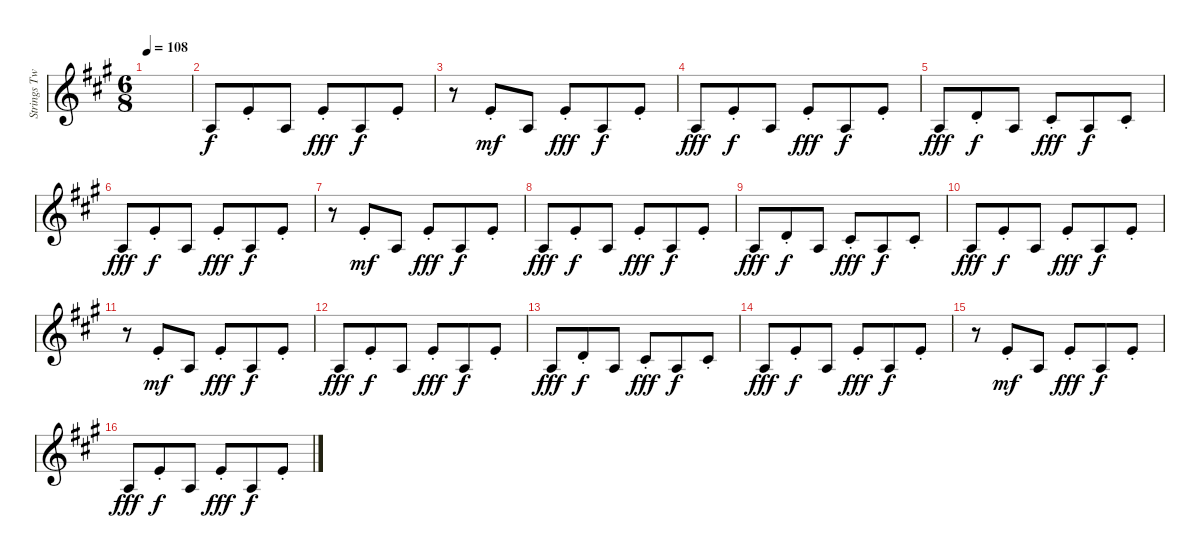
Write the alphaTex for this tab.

\track ("Strings Two" "Strings Tw") {instrument tremolostrings}
\staff {score}
\tuning (E4 B3 G3 D3 A2 E2) {hide}
\ts (6 8)
\tempo 108
\clef g2
\ks a
|
2.3.8 0.1{st}.8{dy f} 2.3.8 0.1{st}.8{dy fff} 2.3.8{dy f} 0.1{st}.8 |
r.8 0.1{st}.8{dy mf} 2.3.8 0.1{st}.8{dy fff} 2.3.8{dy f} 0.1{st}.8 |
2.3.8{dy fff} 0.1{st}.8{dy f} 2.3.8 0.1{st}.8{dy fff} 2.3.8{dy f} 0.1{st}.8 |
2.3.8{dy fff} 3.2{st}.8{dy f} 2.3.8 2.2{st}.8{dy fff} 2.3.8{dy f} 2.2{st}.8 |
2.3.8{dy fff} 0.1{st}.8{dy f} 2.3.8 0.1{st}.8{dy fff} 2.3.8{dy f} 0.1{st}.8 |
r.8 0.1{st}.8{dy mf} 2.3.8 0.1{st}.8{dy fff} 2.3.8{dy f} 0.1{st}.8 |
2.3.8{dy fff} 0.1{st}.8{dy f} 2.3.8 0.1{st}.8{dy fff} 2.3.8{dy f} 0.1{st}.8 |
2.3.8{dy fff} 3.2{st}.8{dy f} 2.3.8 2.2{st}.8{dy fff} 2.3.8{dy f} 2.2{st}.8 |
2.3.8{dy fff} 0.1{st}.8{dy f} 2.3.8 0.1{st}.8{dy fff} 2.3.8{dy f} 0.1{st}.8 |
r.8 0.1{st}.8{dy mf} 2.3.8 0.1{st}.8{dy fff} 2.3.8{dy f} 0.1{st}.8 |
2.3.8{dy fff} 0.1{st}.8{dy f} 2.3.8 0.1{st}.8{dy fff} 2.3.8{dy f} 0.1{st}.8 |
2.3.8{dy fff} 3.2{st}.8{dy f} 2.3.8 2.2{st}.8{dy fff} 2.3.8{dy f} 2.2{st}.8 |
2.3.8{dy fff} 0.1{st}.8{dy f} 2.3.8 0.1{st}.8{dy fff} 2.3.8{dy f} 0.1{st}.8 |
r.8 0.1{st}.8{dy mf} 2.3.8 0.1{st}.8{dy fff} 2.3.8{dy f} 0.1{st}.8 |
2.3.8{dy fff} 0.1{st}.8{dy f} 2.3.8 0.1{st}.8{dy fff} 2.3.8{dy f} 0.1{st}.8
